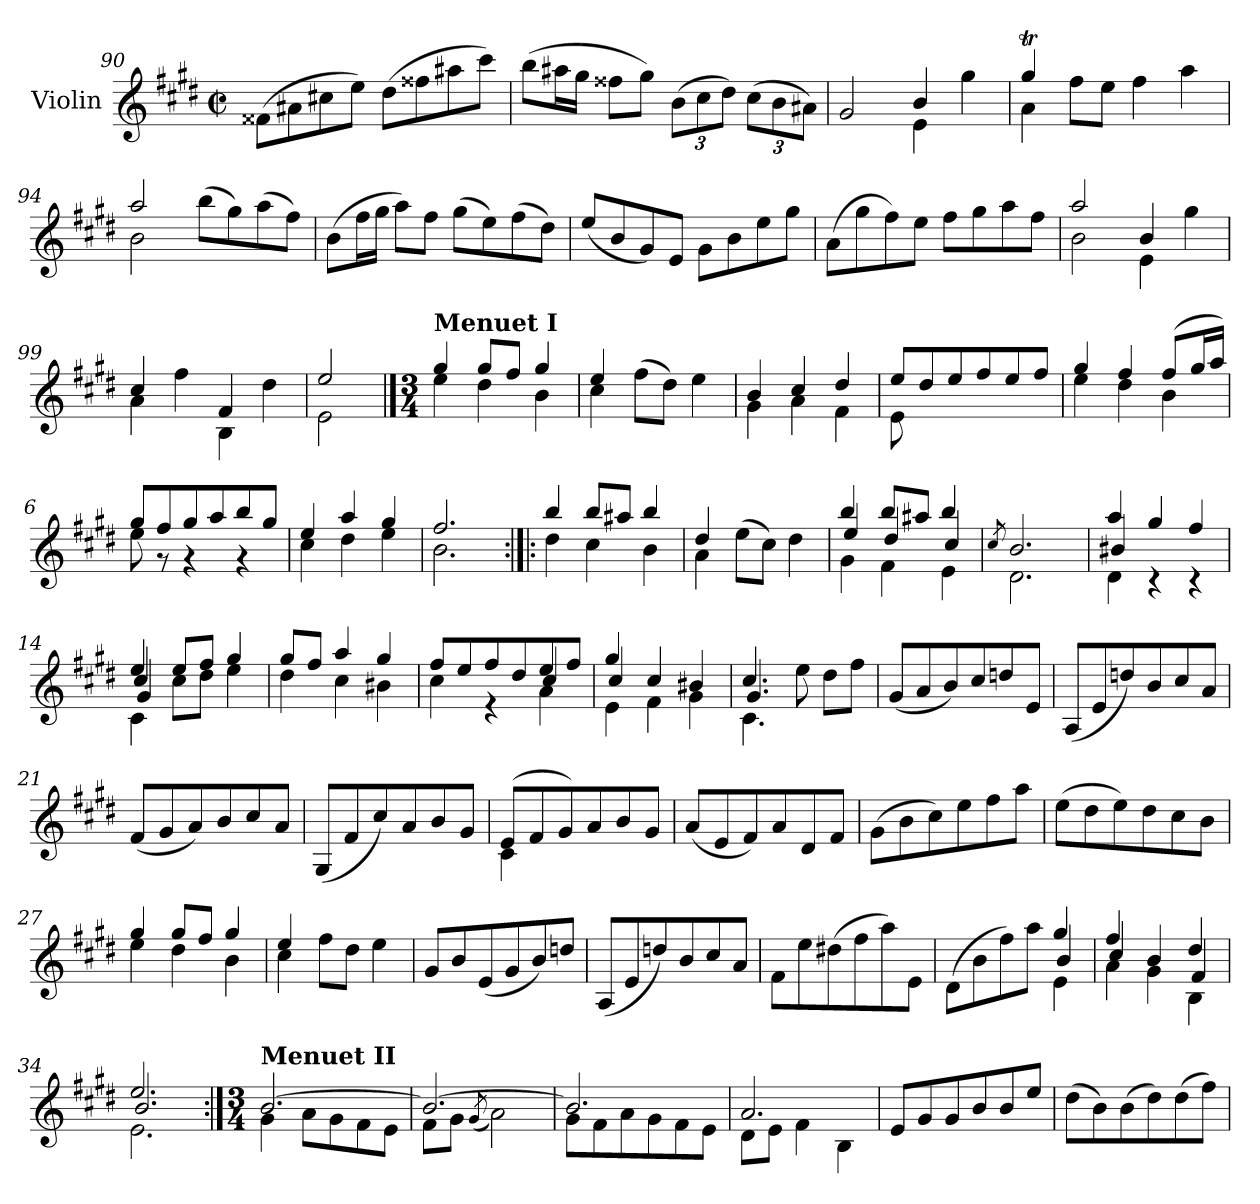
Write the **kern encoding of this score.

**kern
*part1
*staff1
*I"Violin
*I'Vln.
*clefG2
*k[f#c#g#d#]
*M2/2
*met(c|)
=90
(>8f##X\L
8a#X\
8cc#X\
8ee\J)
(>8dd#\L
8ff##X\
8aa#X\
8ccc#\J)
=91
(>8bb\L
16aa#X\L
16gg#\JJ
8ff##X\L
8gg#\J)
*Xbrackettup
(>12b\L
12cc#\
12dd#\J)
(>12cc#\L
12b\
12a#X\J)
=92
*^
2g#/	2ryy
4b/	4e\
4gg#\	4ryy
=93	=93
4gg#t/	4a\
8ff#\L	4ryy
8ee\J	.
4ff#\	2ryy
4aa\	.
=94	=94
2aa/	2b\
(>8bb\L	2ryy
8gg#\)	.
(>8aa\	.
8ff#\J)	.
*v	*v
=95
(>8b\L
16ff#\L
16gg#\JJ
8aa\L)
8ff#\J
(>8gg#\L
8ee\)
(>8ff#\
8dd#\J)
=96
(<8ee/L
8b/
8g#/)
8e/J
8g#\L
8b\
8ee\
8gg#\J
=97
(>8a\L
8gg#\
8ff#\)
8ee\J
8ff#\L
8gg#\
8aa\
8ff#\J
=98
*^
2aa/	2b\
4b/	4e\
4gg#\	4ryy
=99	=99
4cc#/	4a\
4ff#\	4ryy
4f#/	4B\
4dd#\	4ryy
=100	=100
2ee/	2e\
==1	==1
*M3/4	*
!LO:TX:a:B:t=Menuet I	!
4gg#/	4ee\
8gg#/L	4dd#\
8ff#/J	.
4gg#/	4b\
=2	=2
4ee/	4cc#\
(>8ff#\L	4ryy
8dd#\J)	.
4ee\	4ryy
=3	=3
4b/	4g#\
4cc#/	4a\
4dd#/	4f#\
=4	=4
8ee/L	8e\
8dd#/	8ryy
8ee/	2ryy
8ff#/	.
8ee/	.
8ff#/J	.
=5	=5
4gg#/	4ee\
4ff#/	4dd#\
(>8ff#/L	4b\
16gg#/L	.
16aa/JJ)	.
=6	=6
8gg#/L	8ee\
8ff#/	8r
8gg#/	4r
8aa/	.
8bb/	4r
8gg#/J	.
=7	=7
4ee/	4cc#\
4aa/	4dd#\
4gg#/	4ee\
=8	=8
2.ff#/	2.b\
=9:|!|:	=9:|!|:
4bb/	4dd#\
8bb/L	4cc#\
8aa#X/J	.
4bb/	4b\
=10	=10
4dd#/	4a\
(>8ee\L	4ryy
8cc#\J)	.
4dd#\	4ryy
=11	=11
*	*^
4bb/	4g#\	4ee/
8bb/L	4f#\	4dd#/
8aa#X/J	.	.
4bb/	4e\	4cc#/
*v	*v	*v
=12
8qcc#/
*^
2.b/	2.d#\
=13	=13
*	*^
4aa/	4d#\	4b#X/
4gg#/	4r	4ryy
4ff#/	4r	4ryy
=14	=14	=14
*	*	*^
4ee/	4c#\	4cc#/	4g#/
8ee/L	8cc#\L	4ryy	4ryy
8ff#/J	8dd#\J	.	.
4gg#/	4ee\	4ryy	4ryy
*	*v	*v	*v
=15	=15
8gg#/L	4dd#\
8ff#/J	.
4aa/	4cc#\
4gg#/	4b#X\
=16	=16
*	*^
8ff#/L	4cc#\	4ryy
8ee/	.	.
8ff#/	4r	4ryy
8dd#/	.	.
8ee/	4a\	4cc#/
8ff#/J	.	.
=17	=17	=17
4gg#/	4e\	4cc#/
4ryy	4f#\	4cc#/
4ryy	4g#\	4b#X/
=18	=18	=18
4.cc#/	4.c#\	4.g#/
8ee\	8ryy	8ryy
8dd#\L	4ryy	4ryy
8ff#\J	.	.
*v	*v	*v
=19
(<8g#/L
8a/
8b/)
8cc#/
8ddn/
8e/J
=20
(<8A/L
8e/
8ddn/)
8b/
8cc#/
8a/J
=21
(<8f#/L
8g#/
8a/)
8b/
8cc#/
8a/J
=22
(<8G#/L
8f#/
8cc#/)
8a/
8b/
8g#/J
=23
*^
(>8e/L	4c#\
8f#/	.
8g#/)	4ryy
8a/	.
8b/	4ryy
8g#/J	.
*v	*v
=24
(<8a/L
8e/
8f#/)
8a/
8d#/
8f#/J
=25
(>8g#\L
8b\
8cc#\)
8ee\
8ff#\
8aa\J
=26
(>8ee\L
8dd#\
8ee\)
8dd#\
8cc#\
8b\J
=27
*^
4gg#/	4ee\
8gg#/L	4dd#\
8ff#/J	.
4gg#/	4b\
=28	=28
4ee/	4cc#\
8ff#\L	4ryy
8dd#\J	.
4ee\	4ryy
*v	*v
=29
8g#/L
8b/
(<8e/
8g#/
8b/)
8ddn/J
=30
(<8A/L
8e/
8ddn/)
8b/
8cc#/
8a/J
=31
8f#\L
8ee\
(>8dd#X\
8ff#\
8aa\)
8e\J
=32
*^
*	*^
(>8d#\L	4ryy	4ryy
8b\	.	.
8ff#\)	4ryy	4ryy
8aa\J	.	.
4gg#/	4e\	4b/
=33	=33	=33
4ff#/	4a\	4cc#/
4b/	4g#\	4ryy
4dd#/	4B\	4f#/
=34	=34	=34
2.ee/	2.e\	2.b/
*v	*v	*v
=1:|!
*M3/4
*^
*	*^
!LO:TX:a:B:t=Menuet II	!	!
*	*v	*v
[2.b/	4g#\
.	8a\L
.	8g#\
.	8f#\
.	8e\J
=2	=2
2.b/_	8f#\L
.	8g#\J
.	(<8qg#/
.	2a\)
=3	=3
2.b/]	8g#\L
.	8f#\
.	8a\
.	8g#\
.	8f#\
.	8e\J
=4	=4
2.a/	8d#\L
.	8e\J
.	4f#\
.	4B\
*v	*v
=5
8e/L
8g#/
8g#/
8b/
8b/
8ee/J
=6
(>8dd#\L
8b\)
(>8b\
8dd#\)
(>8dd#\
8ff#\J)
=
*-
